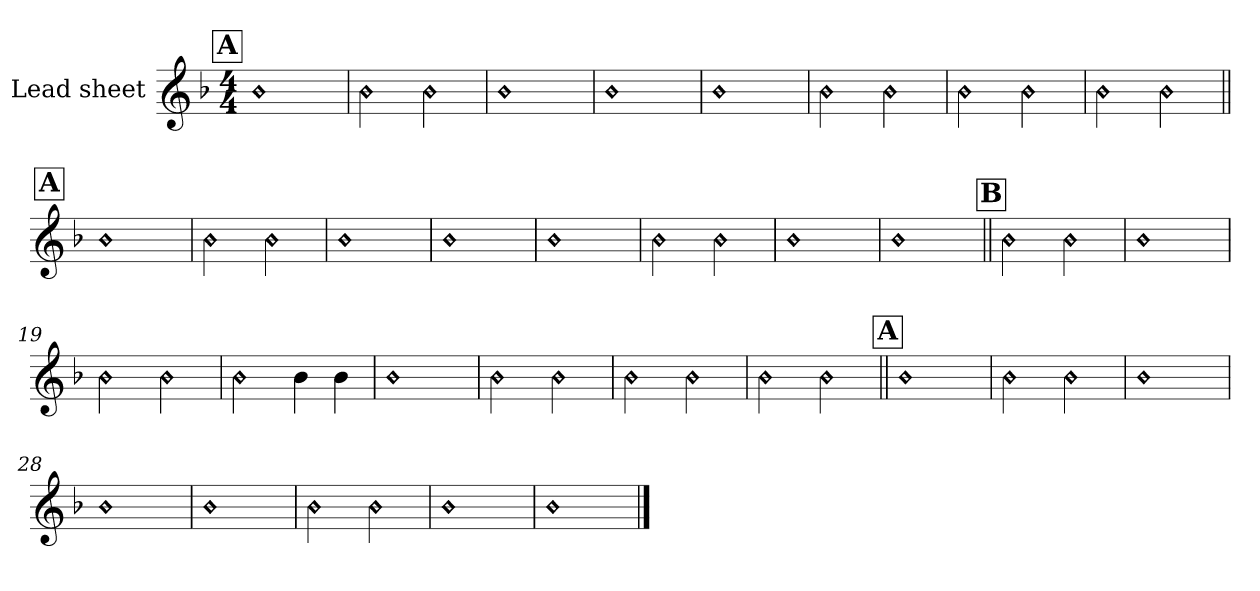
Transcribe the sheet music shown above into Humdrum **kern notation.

**kern
*part1
*staff1
*I"Lead sheet
*clefG2
*k[b-]
*F:
*M4/4
!!LO:REH:place=s1:a:t=A
=1||
!LO:N:head=diamond
1b-
=2
!LO:N:head=diamond
2b-
!LO:N:head=diamond
2b-
=3
!LO:N:head=diamond
1b-
=4
!LO:N:head=diamond
1b-
!!LO:LB:g=z
=5
!LO:N:head=diamond
1b-
=6
!LO:N:head=diamond
2b-
!LO:N:head=diamond
2b-
=7
!LO:N:head=diamond
2b-
!LO:N:head=diamond
2b-
=8
!LO:N:head=diamond
2b-
!LO:N:head=diamond
2b-
!!LO:LB:g=z
!!LO:REH:place=s1:a:t=A
=9||
!LO:N:head=diamond
1b-
=10
!LO:N:head=diamond
2b-
!LO:N:head=diamond
2b-
=11
!LO:N:head=diamond
1b-
=12
!LO:N:head=diamond
1b-
!!LO:LB:g=z
=13
!LO:N:head=diamond
1b-
=14
!LO:N:head=diamond
2b-
!LO:N:head=diamond
2b-
=15
!LO:N:head=diamond
1b-
=16
!LO:N:head=diamond
1b-
!!LO:LB:g=z
!!LO:REH:place=s1:a:t=B
=17||
!LO:N:head=diamond
2b-
!LO:N:head=diamond
2b-
=18
!LO:N:head=diamond
1b-
=19
!LO:N:head=diamond
2b-
!LO:N:head=diamond
2b-
=20
!LO:N:head=diamond
2b-
4b-\
4b-\
!!LO:LB:g=z
=21
!LO:N:head=diamond
1b-
=22
!LO:N:head=diamond
2b-
!LO:N:head=diamond
2b-
=23
!LO:N:head=diamond
2b-
!LO:N:head=diamond
2b-
=24
!LO:N:head=diamond
2b-
!LO:N:head=diamond
2b-
!!LO:LB:g=z
!!LO:REH:place=s1:a:t=A
=25||
!LO:N:head=diamond
1b-
=26
!LO:N:head=diamond
2b-
!LO:N:head=diamond
2b-
=27
!LO:N:head=diamond
1b-
=28
!LO:N:head=diamond
1b-
!!LO:LB:g=z
=29
!LO:N:head=diamond
1b-
=30
!LO:N:head=diamond
2b-
!LO:N:head=diamond
2b-
=31
!LO:N:head=diamond
1b-
=32
!LO:N:head=diamond
1b-
==
*-
